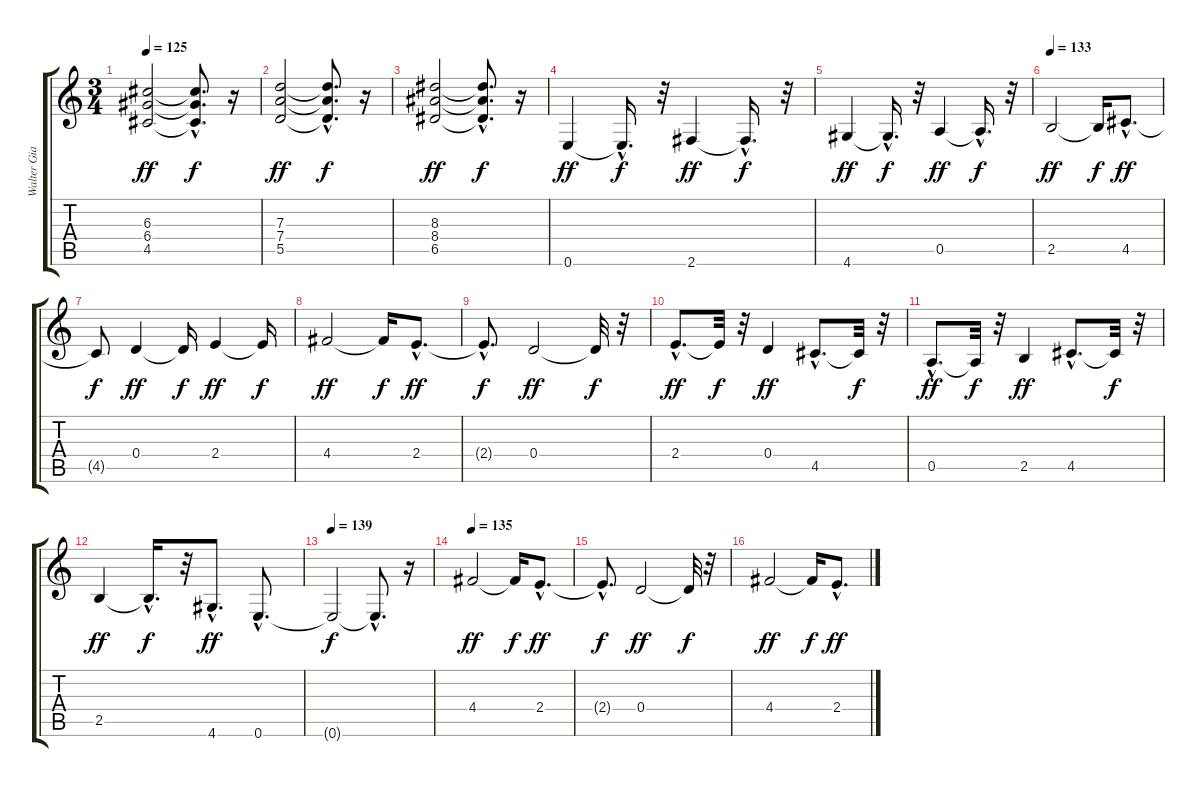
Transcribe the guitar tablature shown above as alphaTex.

\track ("Walter Giardino" "Walter Gia") {instrument distortionguitar}
\staff {score tabs}
\tuning (E4 B3 G3 D3 A2 E2) {hide}
\ts (3 4)
\tempo 125
\clef g2
\ks c
(6.3 6.4 4.5).2{dy ff} (6.3{hac t} 6.4{hac t} 4.5{hac t}).8{d dy f} r.16 |
(7.3 7.4 5.5).2{dy ff} (7.3{hac t} 7.4{hac t} 5.5{hac t}).8{d dy f} r.16 |
(8.3 8.4 6.5).2{dy ff} (8.3{hac t} 8.4{hac t} 6.5{hac t}).8{d dy f} r.16 |
0.6.4{dy ff} 0.6{hac t}.16{d dy f} r.32 2.6.4{dy ff} 2.6{hac t}.16{d dy f} r.32 |
4.6.4{dy ff} 4.6{hac t}.16{d dy f} r.32 0.5.4{dy ff} 0.5{hac t}.16{d dy f} r.32 |
\tempo 133
2.5.2{dy ff} 2.5{t}.16{dy f} 4.5{hac}.8{d dy ff} |
4.5{t}.8{dy f} 0.4.4{dy ff} 0.4{t}.16{dy f} 2.4.4{dy ff} 2.4{t}.16{dy f} |
4.4.2{dy ff} 4.4{t}.16{dy f} 2.4{hac}.8{d dy ff} |
2.4{hac t}.8{d dy f} 0.4.2{dy ff} 0.4{t}.32{dy f} r.32 |
2.4{hac}.8{d dy ff} 2.4{t}.32{dy f} r.32 0.4.4{dy ff} 4.5{hac}.8{d} 4.5{t}.32{dy f} r.32 |
0.5{hac}.8{d dy ff} 0.5{t}.32{dy f} r.32 2.5.4{dy ff} 4.5{hac}.8{d} 4.5{t}.32{dy f} r.32 |
2.5.4{dy ff} 2.5{hac t}.16{d dy f} r.32 4.6{hac}.8{d dy ff} 0.6{hac}.8{d} |
\tempo 139
0.6{t}.2{dy f} 0.6{hac t}.8{d} r.16 |
\tempo 135
4.4.2{dy ff} 4.4{t}.16{dy f} 2.4{hac}.8{d dy ff} |
2.4{hac t}.8{d dy f} 0.4.2{dy ff} 0.4{t}.32{dy f} r.32 |
4.4.2{dy ff} 4.4{t}.16{dy f} 2.4{hac}.8{d dy ff}
